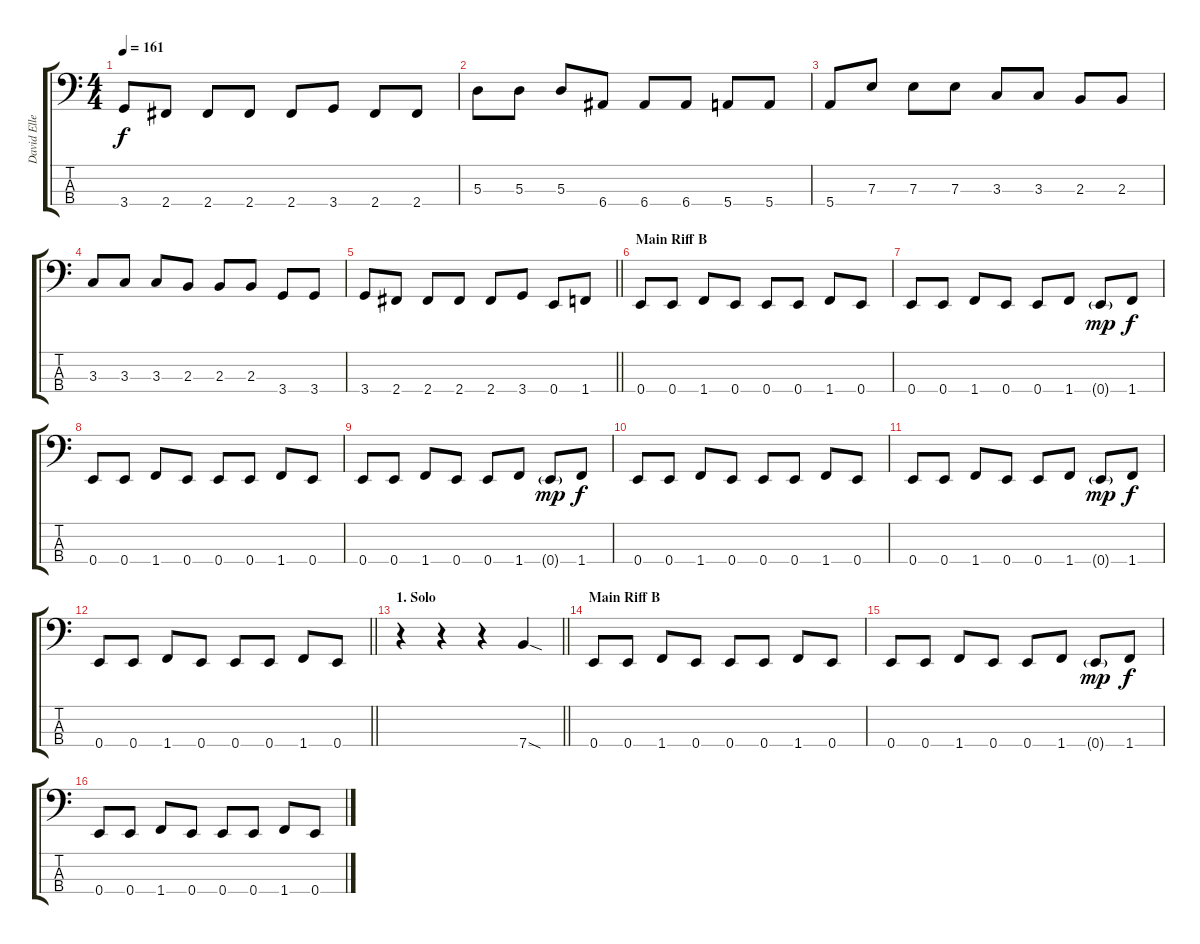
\track ("David Ellefson" "David Elle") {instrument electricbasspick}
\staff {score tabs}
\tuning (G2 D2 A1 E1) {hide}
\ts (4 4)
\tempo 161
\clef f4
\ks c
3.4.8{dy f} 2.4.8 2.4.8 2.4.8 2.4.8 3.4.8 2.4.8 2.4.8 |
5.3.8 5.3.8 5.3.8 6.4.8 6.4.8 6.4.8 5.4.8 5.4.8 |
5.4.8 7.3.8 7.3.8 7.3.8 3.3.8 3.3.8 2.3.8 2.3.8 |
3.3.8 3.3.8 3.3.8 2.3.8 2.3.8 2.3.8 3.4.8 3.4.8 |
\barLineRight lightlight
3.4.8 2.4.8 2.4.8 2.4.8 2.4.8 3.4.8 0.4.8 1.4.8 |
\section ("" "Main Riff B")
0.4.8 0.4.8 1.4.8 0.4.8 0.4.8 0.4.8 1.4.8 0.4.8 |
0.4.8 0.4.8 1.4.8 0.4.8 0.4.8 1.4.8 0.4{g}.8{dy mp} 1.4.8{dy f} |
0.4.8 0.4.8 1.4.8 0.4.8 0.4.8 0.4.8 1.4.8 0.4.8 |
0.4.8 0.4.8 1.4.8 0.4.8 0.4.8 1.4.8 0.4{g}.8{dy mp} 1.4.8{dy f} |
0.4.8 0.4.8 1.4.8 0.4.8 0.4.8 0.4.8 1.4.8 0.4.8 |
0.4.8 0.4.8 1.4.8 0.4.8 0.4.8 1.4.8 0.4{g}.8{dy mp} 1.4.8{dy f} |
\barLineRight lightlight
0.4.8 0.4.8 1.4.8 0.4.8 0.4.8 0.4.8 1.4.8 0.4.8 |
\section ("" "1. Solo")
\barLineRight lightlight
r.4 r.4 r.4 7.4{sod}.4 |
\section ("" "Main Riff B")
0.4.8 0.4.8 1.4.8 0.4.8 0.4.8 0.4.8 1.4.8 0.4.8 |
0.4.8 0.4.8 1.4.8 0.4.8 0.4.8 1.4.8 0.4{g}.8{dy mp} 1.4.8{dy f} |
0.4.8 0.4.8 1.4.8 0.4.8 0.4.8 0.4.8 1.4.8 0.4.8
